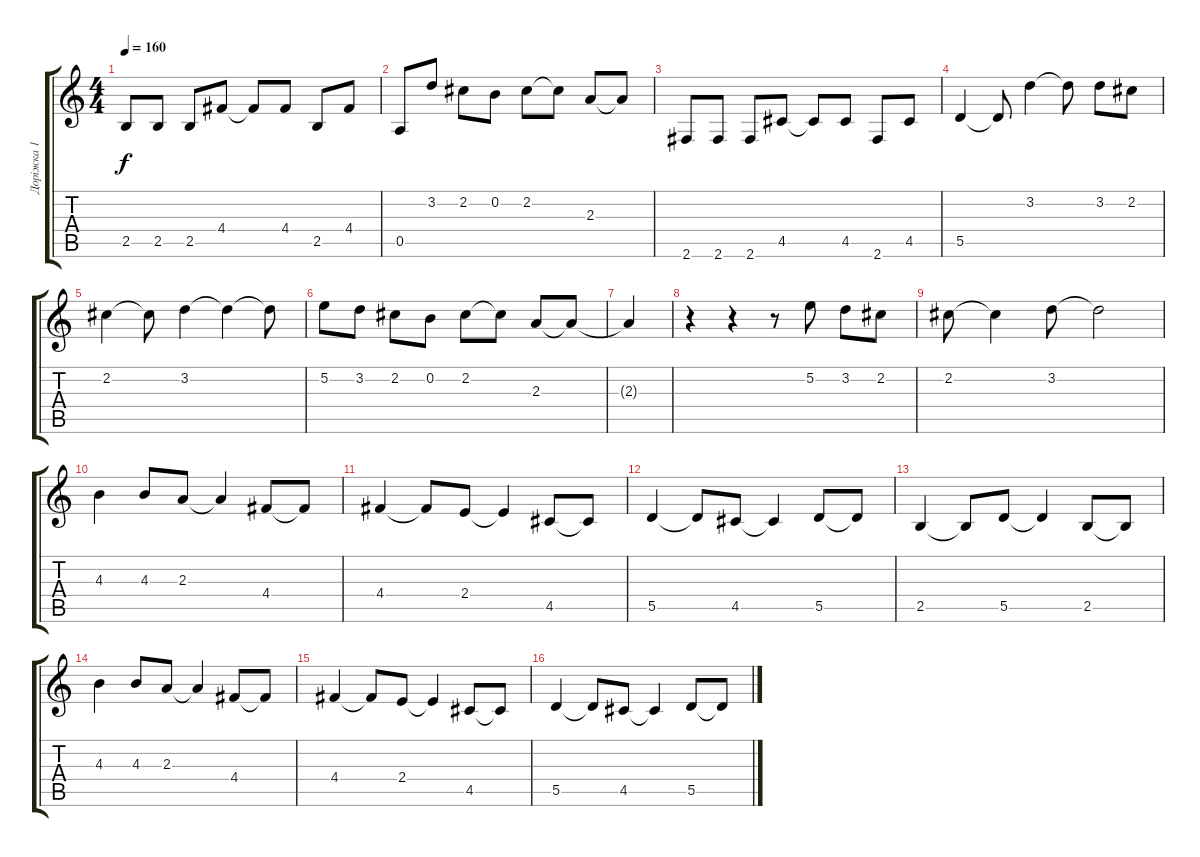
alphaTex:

\track ("Доріжка 1" "Доріжка 1") {instrument electricguitarclean}
\staff {score tabs}
\tuning (E4 B3 G3 D3 A2 E2) {hide}
\ts (4 4)
\tempo 160
\clef g2
\ks c
2.5.8{dy f instrument electricguitarclean} 2.5.8 2.5.8 4.4.8 4.4{t}.8 4.4.8 2.5.8 4.4.8 |
0.5.8 3.2.8 2.2.8 0.2.8 2.2.8 2.2{t}.8 2.3.8 2.3{t}.8 |
2.6.8 2.6.8 2.6.8 4.5.8 4.5{t}.8 4.5.8 2.6.8 4.5.8 |
5.5.4 5.5{t}.8 3.2.4 3.2{t}.8 3.2.8 2.2.8 |
2.2.4 2.2{t}.8 3.2.4 3.2{t}.4 3.2{t}.8 |
5.2.8 3.2.8 2.2.8 0.2.8 2.2.8 2.2{t}.8 2.3.8 2.3{t}.8 |
2.3{t}.4 |
r.4 r.4 r.8 5.2.8 3.2.8 2.2.8 |
2.2.8 2.2{t}.4 3.2.8 3.2{t}.2 |
4.3.4 4.3.8 2.3.8 2.3{t}.4 4.4.8 4.4{t}.8 |
4.4.4 4.4{t}.8 2.4.8 2.4{t}.4 4.5.8 4.5{t}.8 |
5.5.4 5.5{t}.8 4.5.8 4.5{t}.4 5.5.8 5.5{t}.8 |
2.5.4 2.5{t}.8 5.5.8 5.5{t}.4 2.5.8 2.5{t}.8 |
4.3.4 4.3.8 2.3.8 2.3{t}.4 4.4.8 4.4{t}.8 |
4.4.4 4.4{t}.8 2.4.8 2.4{t}.4 4.5.8 4.5{t}.8 |
5.5.4 5.5{t}.8 4.5.8 4.5{t}.4 5.5.8 5.5{t}.8
